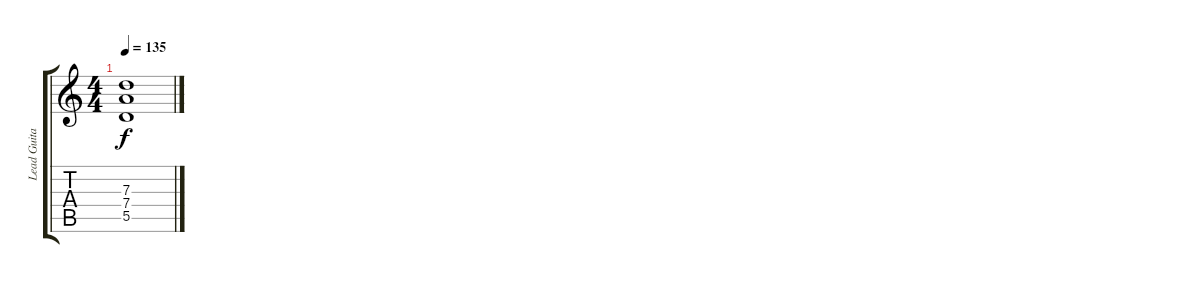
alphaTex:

\track ("Lead Guitar" "Lead Guita") {instrument overdrivenguitar}
\staff {score tabs}
\tuning (E4 B3 G3 D3 A2 E2) {hide}
\ts (4 4)
\tempo 135
\clef g2
\ks c
(7.3 7.4 5.5).1{dy f}
